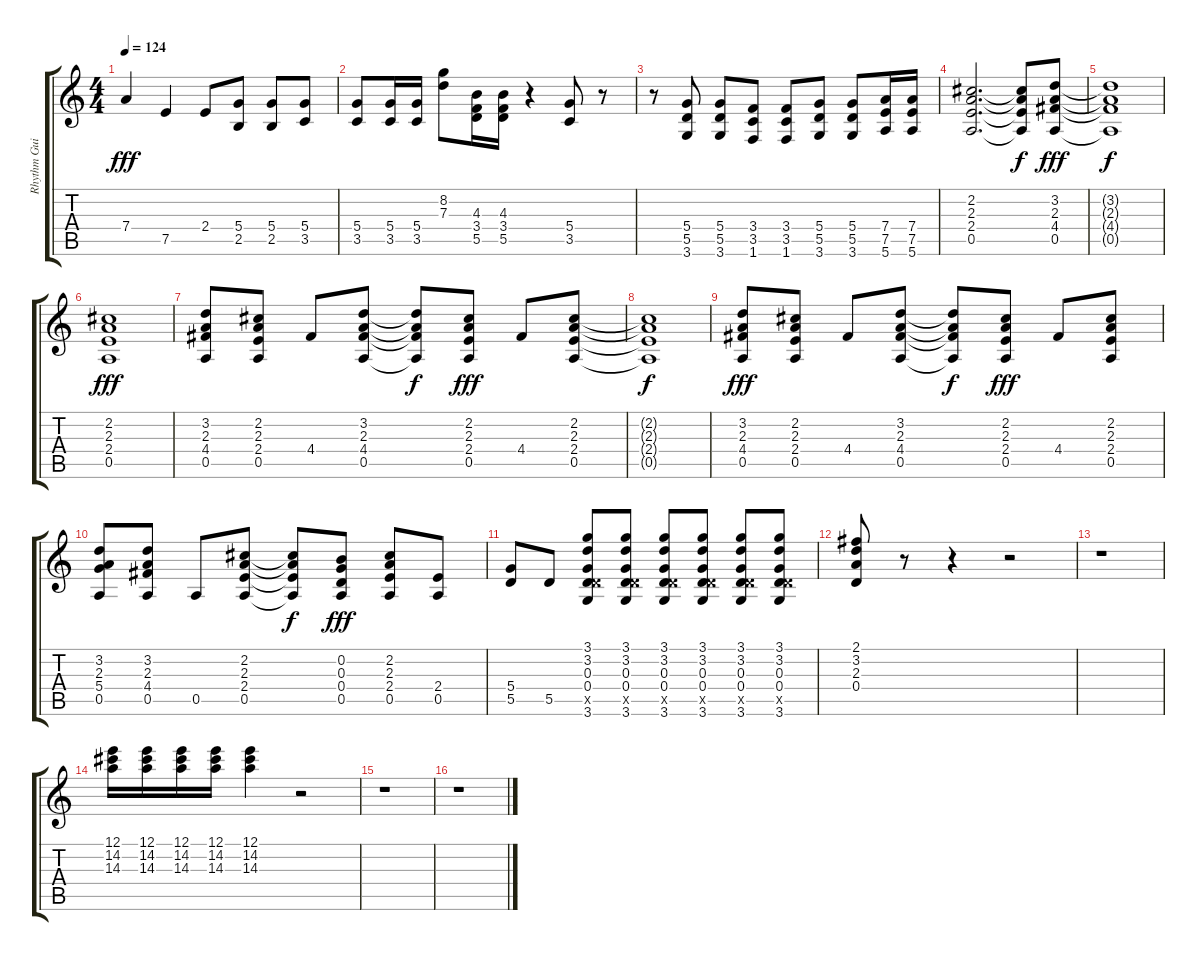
\track ("Rhythm Guitar 2 Double" "Rhythm Gui") {instrument distortionguitar}
\staff {score tabs}
\tuning (E4 B3 G3 D3 A2 E2) {hide}
\ts (4 4)
\tempo 124
\clef g2
\ks c
7.4.4{dy fff} 7.5.4 2.4.8 (5.4 2.5).8 (5.4 2.5).8 (5.4 3.5).8 |
(5.4 3.5).8 (5.4 3.5).16 (5.4 3.5).16 (8.2 7.3).8 (4.3 3.4 5.5).16 (4.3 3.4 5.5).16 r.4 (5.4 3.5).8 r.8 |
r.8 (5.4 5.5 3.6).8 (5.4 5.5 3.6).8 (3.4 3.5 1.6).8 (3.4 3.5 1.6).8 (5.4 5.5 3.6).8 (5.4 5.5 3.6).8 (7.4 7.5 5.6).16 (7.4 7.5 5.6).16 |
(2.2 2.3 2.4 0.5).2{d} (2.2{t} 2.3{t} 2.4{t} 0.5{t}).8{dy f} (3.2 2.3 4.4 0.5).8{dy fff} |
(3.2{t} 2.3{t} 4.4{t} 0.5{t}).1{dy f} |
(2.2 2.3 2.4 0.5).1{dy fff} |
(3.2 2.3 4.4 0.5).8 (2.2 2.3 2.4 0.5).8 4.4.8 (3.2 2.3 4.4 0.5).8 (3.2{t} 2.3{t} 4.4{t} 0.5{t}).8{dy f} (2.2 2.3 2.4 0.5).8{dy fff} 4.4.8 (2.2 2.3 2.4 0.5).8 |
(2.2{t} 2.3{t} 2.4{t} 0.5{t}).1{dy f} |
(3.2 2.3 4.4 0.5).8{dy fff} (2.2 2.3 2.4 0.5).8 4.4.8 (3.2 2.3 4.4 0.5).8 (3.2{t} 2.3{t} 4.4{t} 0.5{t}).8{dy f} (2.2 2.3 2.4 0.5).8{dy fff} 4.4.8 (2.2 2.3 2.4 0.5).8 |
(3.2 2.3 5.4 0.5).8 (3.2 2.3 4.4 0.5).8 0.5.8 (2.2 2.3 2.4 0.5).8 (2.2{t} 2.3{t} 2.4{t} 0.5{t}).8{dy f} (0.2 0.3 0.4 0.5).8{dy fff} (2.2 2.3 2.4 0.5).8 (2.4 0.5).8 |
(5.4 5.5).8 5.5.8 (3.1 3.2 0.3 0.4 5.5{x} 3.6).8 (3.1 3.2 0.3 0.4 5.5{x} 3.6).8 (3.1 3.2 0.3 0.4 5.5{x} 3.6).8 (3.1 3.2 0.3 0.4 5.5{x} 3.6).8 (3.1 3.2 0.3 0.4 5.5{x} 3.6).8 (3.1 3.2 0.3 0.4 5.5{x} 3.6).8 |
(2.1 3.2 2.3 0.4).8 r.8 r.4 r.2 |
r.1 |
(12.1 14.2 14.3).16 (12.1 14.2 14.3).16 (12.1 14.2 14.3).16 (12.1 14.2 14.3).16 (12.1 14.2 14.3).4 r.2 |
r.1 |
r.1
